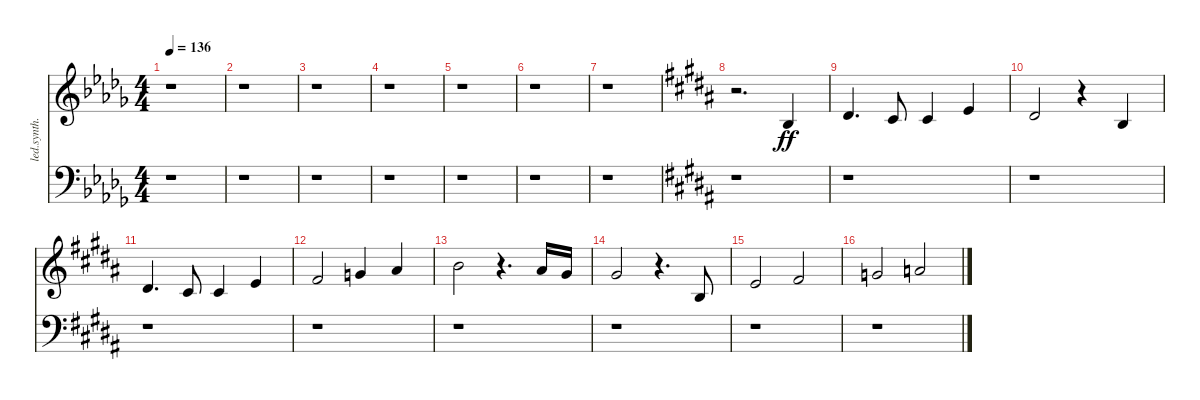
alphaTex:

\bracketExtendMode nobrackets
\track ("Vocal" "led.synth.") {instrument lead2sawtooth}
\staff {score}
\tuning (E4 B3 G3 D3 A2 E2)
\ts (4 4)
\tempo 136
\clef g2
\ks db
r.1{dy ff beam Down} |
r.1{beam Down} |
r.1{beam Down} |
r.1{beam Down} |
r.1{beam Down} |
r.1{beam Down} |
r.1{beam Down} |
\ks b
r.2{d beam Down} 0.2{acc forcenatural}.4{beam Up} |
4.2{acc #}.4{d beam Up} 2.2{acc #}.8{beam Up} 2.2{acc #}.4{beam Up} 0.1{acc forcenatural}.4{beam Up} |
4.2{acc #}.2{beam Up} r.4{beam Down} 0.2{acc forcenatural}.4{beam Up} |
4.2{acc #}.4{d beam Up} 2.2{acc #}.8{beam Up} 2.2{acc #}.4{beam Up} 0.1{acc forcenatural}.4{beam Up} |
2.1{acc #}.2{beam Up} 3.1{acc forcenatural}.4{beam Up} 6.1{acc #}.4{beam Up} |
7.1{acc forcenatural}.2{beam Down} r.4{d beam Down} 6.1{acc #}.16{beam Up} 4.1{acc #}.16{beam Up} |
4.1{acc #}.2{beam Up} r.4{d beam Down} 0.2{acc forcenatural}.8{beam Up} |
0.1{acc forcenatural}.2{beam Up} 2.1{acc #}.2{beam Up} |
3.1{acc forcenatural}.2{beam Up} 5.1{acc forcenatural}.2{beam Up}
\staff {score}
\tuning (G2 D2 A1 E1)
\clef f4
\ottava regular
\simile none
\ks db
r.1{dy ff beam Down} |
r.1{beam Down} |
r.1{beam Down} |
r.1{beam Down} |
r.1{beam Down} |
r.1{beam Down} |
r.1{beam Down} |
\ks b
r.1{beam Down} |
r.1{beam Down} |
r.1{beam Down} |
r.1{beam Down} |
r.1{beam Down} |
r.1{beam Down} |
r.1{beam Down} |
r.1{beam Down} |
r.1{beam Down}
